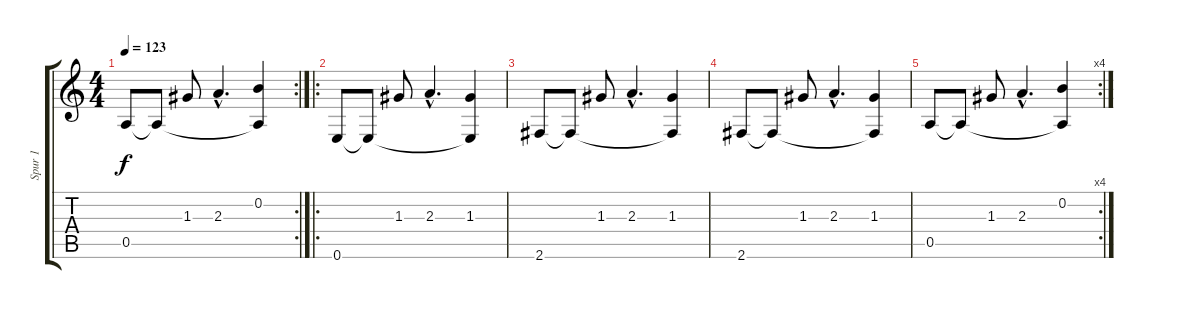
\track ("Spur 1" "Spur 1") {instrument overdrivenguitar}
\staff {score tabs}
\tuning (E4 B3 G3 D3 A2 E2) {hide}
\rc 2
\ts (4 4)
\tempo 123
\clef g2
\ks c
0.5.8{dy f} 0.5{t}.8 1.3.8 2.3{hac}.4{d} (0.2 0.5{t}).4 |
\ro
0.6.8 0.6{t}.8 1.3.8 2.3{hac}.4{d} (1.3 0.6{t}).4 |
2.6.8 2.6{t}.8 1.3.8 2.3{hac}.4{d} (1.3 2.6{t}).4 |
2.6.8 2.6{t}.8 1.3.8 2.3{hac}.4{d} (1.3 2.6{t}).4 |
\rc 4
0.5.8 0.5{t}.8 1.3.8 2.3{hac}.4{d} (0.2 0.5{t}).4
